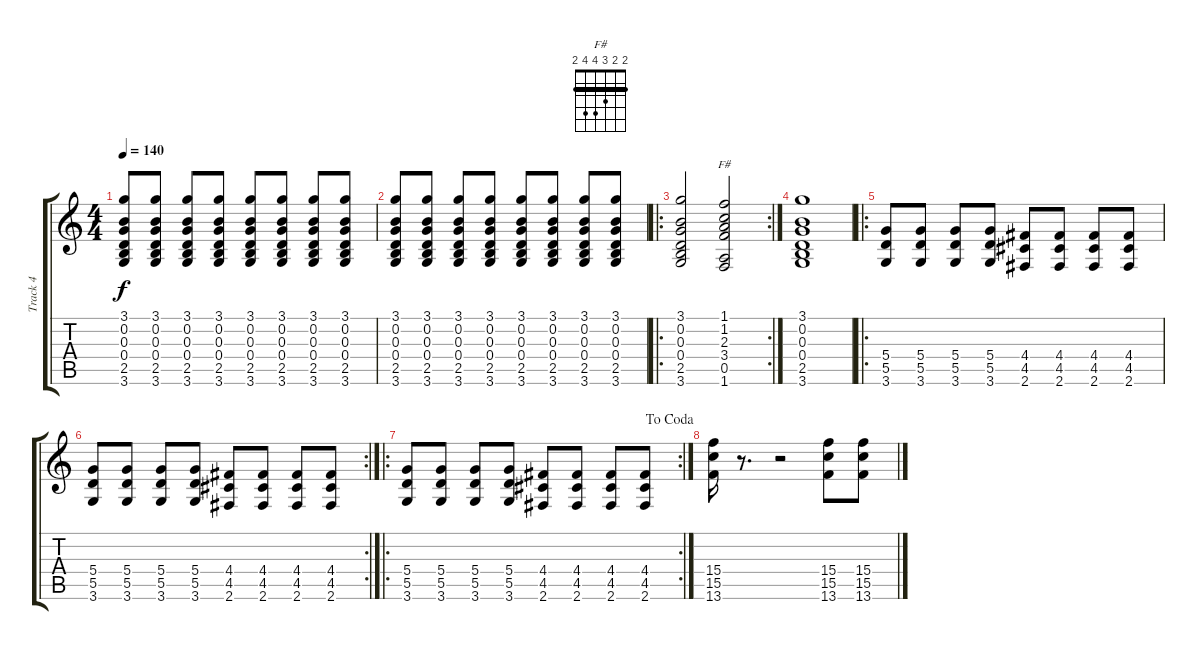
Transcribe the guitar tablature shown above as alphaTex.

\track ("Track 4" "Track 4") {instrument overdrivenguitar}
\staff {score tabs}
\tuning (E4 B3 G3 D3 A2 E2) {hide}
\chord ("F#" 2 2 3 4 4 2) {barre 2}
\ts (4 4)
\tempo 140
\clef g2
\ks c
(3.1 0.2 0.3 0.4 2.5 3.6).8{dy f} (3.1 0.2 0.3 0.4 2.5 3.6).8 (3.1 0.2 0.3 0.4 2.5 3.6).8 (3.1 0.2 0.3 0.4 2.5 3.6).8 (3.1 0.2 0.3 0.4 2.5 3.6).8 (3.1 0.2 0.3 0.4 2.5 3.6).8 (3.1 0.2 0.3 0.4 2.5 3.6).8 (3.1 0.2 0.3 0.4 2.5 3.6).8 |
(3.1 0.2 0.3 0.4 2.5 3.6).8 (3.1 0.2 0.3 0.4 2.5 3.6).8 (3.1 0.2 0.3 0.4 2.5 3.6).8 (3.1 0.2 0.3 0.4 2.5 3.6).8 (3.1 0.2 0.3 0.4 2.5 3.6).8 (3.1 0.2 0.3 0.4 2.5 3.6).8 (3.1 0.2 0.3 0.4 2.5 3.6).8 (3.1 0.2 0.3 0.4 2.5 3.6).8 |
\ro
\rc 2
(3.1 0.2 0.3 0.4 2.5 3.6).2 (1.1 1.2 2.3 3.4 0.5 1.6).2{ch "F#"} |
(3.1 0.2 0.3 0.4 2.5 3.6).1 |
\ro
(5.4 5.5 3.6).8 (5.4 5.5 3.6).8 (5.4 5.5 3.6).8 (5.4 5.5 3.6).8 (4.4 4.5 2.6).8 (4.4 4.5 2.6).8 (4.4 4.5 2.6).8 (4.4 4.5 2.6).8 |
\rc 2
(5.4 5.5 3.6).8 (5.4 5.5 3.6).8 (5.4 5.5 3.6).8 (5.4 5.5 3.6).8 (4.4 4.5 2.6).8 (4.4 4.5 2.6).8 (4.4 4.5 2.6).8 (4.4 4.5 2.6).8 |
\ro
\rc 2
\jump dacoda
(5.4 5.5 3.6).8 (5.4 5.5 3.6).8 (5.4 5.5 3.6).8 (5.4 5.5 3.6).8 (4.4 4.5 2.6).8 (4.4 4.5 2.6).8 (4.4 4.5 2.6).8 (4.4 4.5 2.6).8 |
(15.4 15.5 13.6).16 r.8{d} r.2 (15.4 15.5 13.6).8 (15.4 15.5 13.6).8
